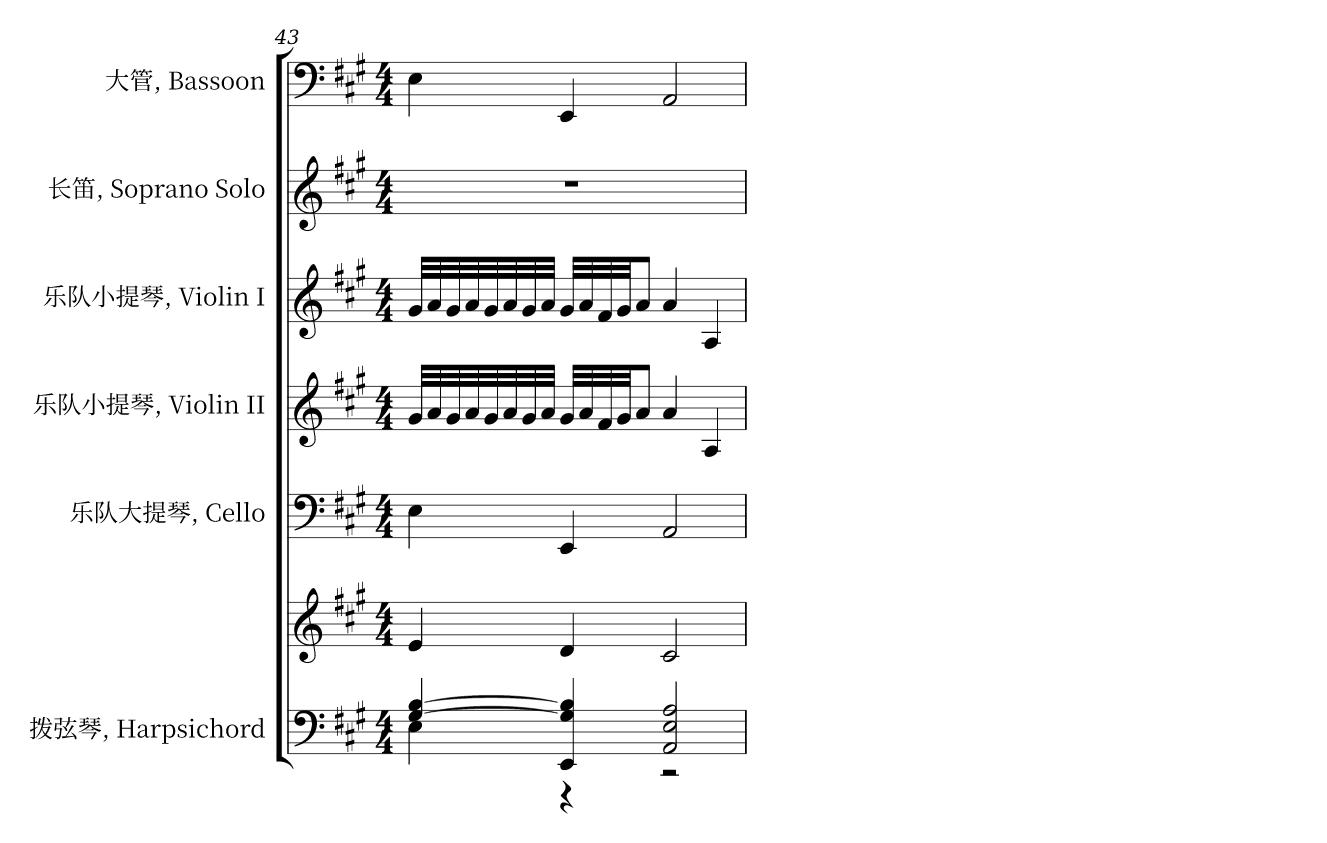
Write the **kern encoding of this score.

**kern	**kern	**kern	**kern	**kern	**kern	**kern
*part6	*part6	*part5	*part4	*part3	*part2	*part1
*staff7	*staff6	*staff5	*staff4	*staff3	*staff2	*staff1
*I"拨弦琴, Harpsichord	*	*I"乐队大提琴, Cello	*I"乐队小提琴, Violin II	*I"乐队小提琴, Violin I	*I"长笛, Soprano Solo	*I"大管, Bassoon
*I'Hch.	*	*	*	*	*	*I'Bsn.
!!LO:PB:g=z
*clefF4	*clefG2	*clefF4	*clefG2	*clefG2	*clefG2	*clefF4
*k[f#c#g#]	*k[f#c#g#]	*k[f#c#g#]	*k[f#c#g#]	*k[f#c#g#]	*k[f#c#g#]	*k[f#c#g#]
*M4/4	*M4/4	*M4/4	*M4/4	*M4/4	*M4/4	*M4/4
=43	=43	=43	=43	=43	=43	=43
*^	*	*	*	*	*	*
[4G#/ [4B/	4E\	4e/	4E\	32g#/LLL	32g#/LLL	1r	4E\
.	.	.	.	32a/	32a/	.	.
.	.	.	.	32g#/	32g#/	.	.
.	.	.	.	32a/	32a/	.	.
.	.	.	.	32g#/	32g#/	.	.
.	.	.	.	32a/	32a/	.	.
.	.	.	.	32g#/	32g#/	.	.
.	.	.	.	32a/JJJ	32a/JJJ	.	.
4EE/ 4G#/] 4B/]	4r	4d/	4EE/	32g#/LLL	32g#/LLL	.	4EE/
.	.	.	.	32a/	32a/	.	.
.	.	.	.	32f#/	32f#/	.	.
.	.	.	.	32g#/JJ	32g#/JJ	.	.
.	.	.	.	8a/J	8a/J	.	.
2AA/ 2E/ 2A/	2r	2c#/	2AA/	4a/	4a/	.	2AA/
.	.	.	.	4A/	4A/	.	.
*v	*v	*	*	*	*	*	*
=	=	=	=	=	=	=
*-	*-	*-	*-	*-	*-	*-
